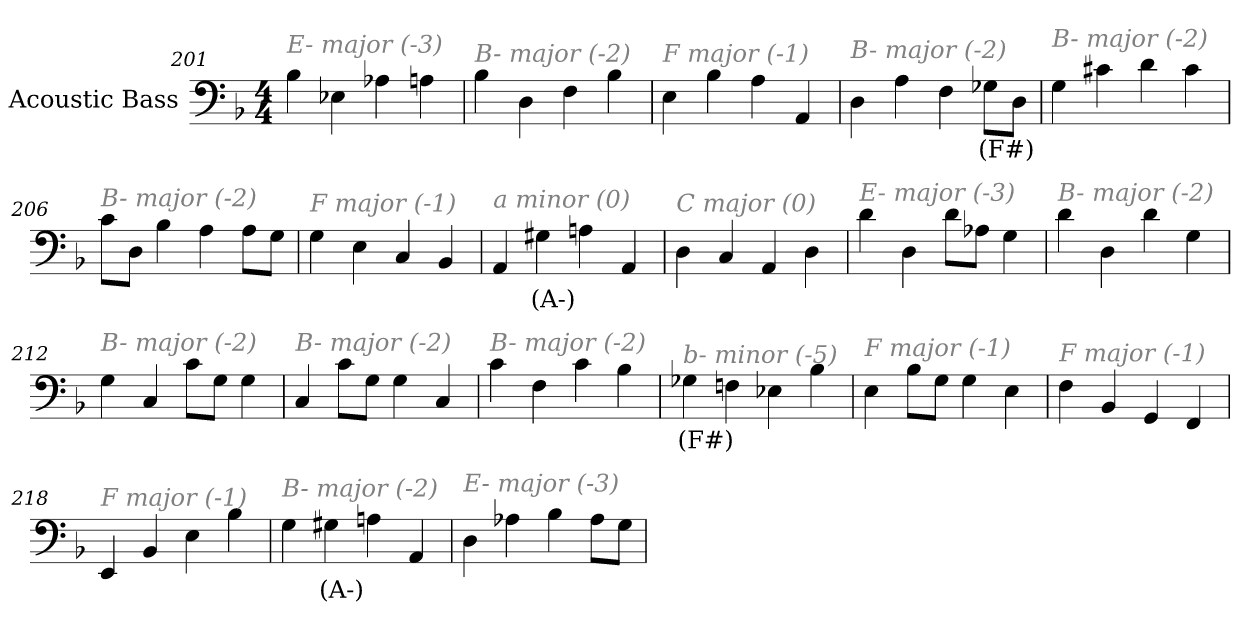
**kern	**text
*part1	*part1
*staff1	*staff1
*I"Acoustic Bass	*
*clefF4	*
*ITrd7c12	*
*k[b-]	*
*F:	*
*M4/4	*
=201	=201
!LO:TX:i:color=#808080:t=E- major (-3)	!
4BB-	.
4EE-X	.
4AA-X	.
4AAn	.
=202	=202
!LO:TX:i:color=#808080:t=B- major (-2)	!
4BB-	.
4DD	.
4FF	.
4BB-	.
=203	=203
!LO:TX:i:color=#808080:t=F major (-1)	!
4EE	.
4BB-	.
4AA	.
4AAA	.
=204	=204
!LO:TX:i:color=#808080:t=B- major (-2)	!
4DD	.
4AA	.
4FF	.
8GG-XiL	(F#)
8DDJ	.
=205	=205
!LO:TX:i:color=#808080:t=B- major (-2)	!
4GG	.
4C#X	.
4D	.
4C#	.
=206	=206
!LO:TX:i:color=#808080:t=B- major (-2)	!
8CL	.
8DDJ	.
4BB-	.
4AA	.
8AAL	.
8GGJ	.
=207	=207
!LO:TX:i:color=#808080:t=F major (-1)	!
4GG	.
4EE	.
4CC	.
4BBB-	.
=208	=208
!LO:TX:i:color=#808080:t=a minor (0)	!
4AAA	.
4GG#Xi	(A-)
4AAn	.
4AAA	.
=209	=209
!LO:TX:i:color=#808080:t=C major (0)	!
4DD	.
4CC	.
4AAA	.
4DD	.
=210	=210
!LO:TX:i:color=#808080:t=E- major (-3)	!
4D	.
4DD	.
8DL	.
8AA-XJ	.
4GG	.
=211	=211
!LO:TX:i:color=#808080:t=B- major (-2)	!
4D	.
4DD	.
4D	.
4GG	.
=212	=212
!LO:TX:i:color=#808080:t=B- major (-2)	!
4GG	.
4CC	.
8CL	.
8GGJ	.
4GG	.
=213	=213
!LO:TX:i:color=#808080:t=B- major (-2)	!
4CC	.
8CL	.
8GGJ	.
4GG	.
4CC	.
=214	=214
!LO:TX:i:color=#808080:t=B- major (-2)	!
4C	.
4FF	.
4C	.
4BB-	.
=215	=215
!LO:TX:i:color=#808080:t=b- minor (-5)	!
4GG-Xi	(F#)
4FFn	.
4EE-X	.
4BB-	.
=216	=216
!LO:TX:i:color=#808080:t=F major (-1)	!
4EE	.
8BB-L	.
8GGJ	.
4GG	.
4EE	.
=217	=217
!LO:TX:i:color=#808080:t=F major (-1)	!
4FF	.
4BBB-	.
4GGG	.
4FFF	.
=218	=218
!LO:TX:i:color=#808080:t=F major (-1)	!
4EEE	.
4BBB-	.
4EE	.
4BB-	.
=219	=219
!LO:TX:i:color=#808080:t=B- major (-2)	!
4GG	.
4GG#Xi	(A-)
4AAn	.
4AAA	.
=220	=220
!LO:TX:i:color=#808080:t=E- major (-3)	!
4DD	.
4AA-X	.
4BB-	.
8AA-L	.
8GGJ	.
=	=
*-	*-
